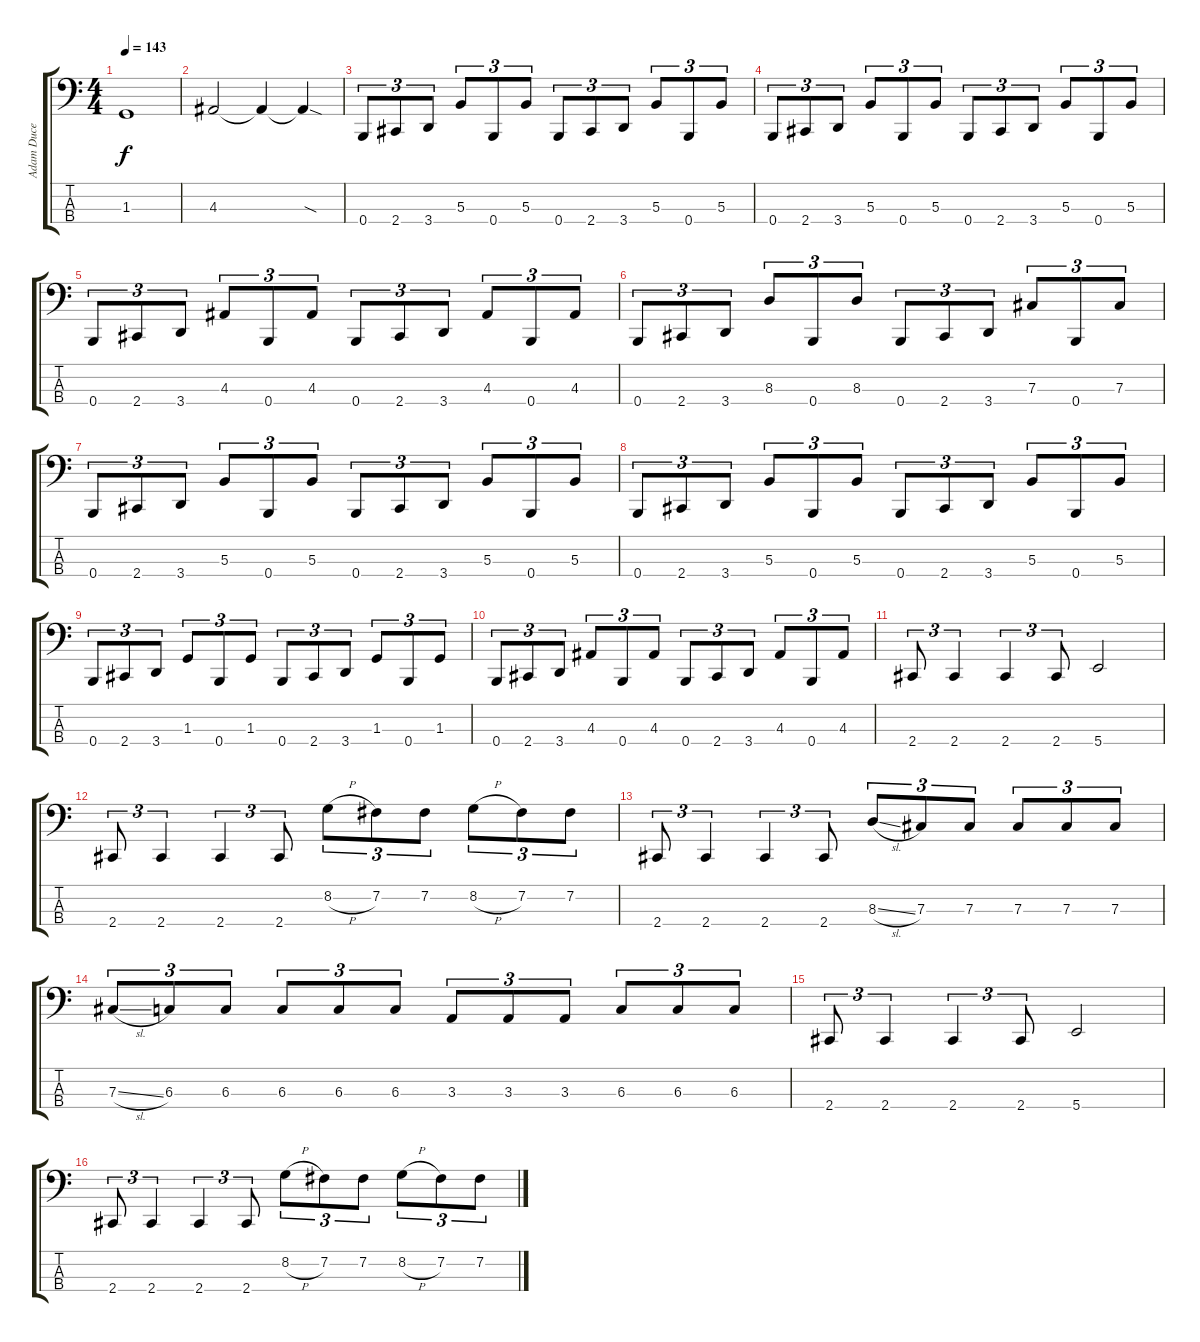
\track ("Adam Duce" "Adam Duce") {instrument electricbassfinger}
\staff {score tabs}
\tuning (E2 B1 Gb1 B0) {hide}
\ts (4 4)
\tempo 143
\clef f4
\ks c
1.3.1{dy f} |
4.3.2 4.3{t}.4 4.3{sod t}.4 |
0.4.8{tu (3 2)} 2.4.8{tu (3 2)} 3.4.8{tu (3 2)} 5.3.8{tu (3 2)} 0.4.8{tu (3 2)} 5.3.8{tu (3 2)} 0.4.8{tu (3 2)} 2.4.8{tu (3 2)} 3.4.8{tu (3 2)} 5.3.8{tu (3 2)} 0.4.8{tu (3 2)} 5.3.8{tu (3 2)} |
0.4.8{tu (3 2)} 2.4.8{tu (3 2)} 3.4.8{tu (3 2)} 5.3.8{tu (3 2)} 0.4.8{tu (3 2)} 5.3.8{tu (3 2)} 0.4.8{tu (3 2)} 2.4.8{tu (3 2)} 3.4.8{tu (3 2)} 5.3.8{tu (3 2)} 0.4.8{tu (3 2)} 5.3.8{tu (3 2)} |
0.4.8{tu (3 2)} 2.4.8{tu (3 2)} 3.4.8{tu (3 2)} 4.3.8{tu (3 2)} 0.4.8{tu (3 2)} 4.3.8{tu (3 2)} 0.4.8{tu (3 2)} 2.4.8{tu (3 2)} 3.4.8{tu (3 2)} 4.3.8{tu (3 2)} 0.4.8{tu (3 2)} 4.3.8{tu (3 2)} |
0.4.8{tu (3 2)} 2.4.8{tu (3 2)} 3.4.8{tu (3 2)} 8.3.8{tu (3 2)} 0.4.8{tu (3 2)} 8.3.8{tu (3 2)} 0.4.8{tu (3 2)} 2.4.8{tu (3 2)} 3.4.8{tu (3 2)} 7.3.8{tu (3 2)} 0.4.8{tu (3 2)} 7.3.8{tu (3 2)} |
0.4.8{tu (3 2)} 2.4.8{tu (3 2)} 3.4.8{tu (3 2)} 5.3.8{tu (3 2)} 0.4.8{tu (3 2)} 5.3.8{tu (3 2)} 0.4.8{tu (3 2)} 2.4.8{tu (3 2)} 3.4.8{tu (3 2)} 5.3.8{tu (3 2)} 0.4.8{tu (3 2)} 5.3.8{tu (3 2)} |
0.4.8{tu (3 2)} 2.4.8{tu (3 2)} 3.4.8{tu (3 2)} 5.3.8{tu (3 2)} 0.4.8{tu (3 2)} 5.3.8{tu (3 2)} 0.4.8{tu (3 2)} 2.4.8{tu (3 2)} 3.4.8{tu (3 2)} 5.3.8{tu (3 2)} 0.4.8{tu (3 2)} 5.3.8{tu (3 2)} |
0.4.8{tu (3 2)} 2.4.8{tu (3 2)} 3.4.8{tu (3 2)} 1.3.8{tu (3 2)} 0.4.8{tu (3 2)} 1.3.8{tu (3 2)} 0.4.8{tu (3 2)} 2.4.8{tu (3 2)} 3.4.8{tu (3 2)} 1.3.8{tu (3 2)} 0.4.8{tu (3 2)} 1.3.8{tu (3 2)} |
0.4.8{tu (3 2)} 2.4.8{tu (3 2)} 3.4.8{tu (3 2)} 4.3.8{tu (3 2)} 0.4.8{tu (3 2)} 4.3.8{tu (3 2)} 0.4.8{tu (3 2)} 2.4.8{tu (3 2)} 3.4.8{tu (3 2)} 4.3.8{tu (3 2)} 0.4.8{tu (3 2)} 4.3.8{tu (3 2)} |
2.4.8{tu (3 2)} 2.4.4{tu (3 2)} 2.4.4{tu (3 2)} 2.4.8{tu (3 2)} 5.4.2 |
2.4.8{tu (3 2)} 2.4.4{tu (3 2)} 2.4.4{tu (3 2)} 2.4.8{tu (3 2)} 8.2{h}.8{tu (3 2)} 7.2.8{tu (3 2)} 7.2.8{tu (3 2)} 8.2{h}.8{tu (3 2)} 7.2.8{tu (3 2)} 7.2.8{tu (3 2)} |
2.4.8{tu (3 2)} 2.4.4{tu (3 2)} 2.4.4{tu (3 2)} 2.4.8{tu (3 2)} 8.3{sl}.8{tu (3 2)} 7.3.8{tu (3 2)} 7.3.8{tu (3 2)} 7.3.8{tu (3 2)} 7.3.8{tu (3 2)} 7.3.8{tu (3 2)} |
7.3{sl}.8{tu (3 2)} 6.3.8{tu (3 2)} 6.3.8{tu (3 2)} 6.3.8{tu (3 2)} 6.3.8{tu (3 2)} 6.3.8{tu (3 2)} 3.3.8{tu (3 2)} 3.3.8{tu (3 2)} 3.3.8{tu (3 2)} 6.3.8{tu (3 2)} 6.3.8{tu (3 2)} 6.3.8{tu (3 2)} |
2.4.8{tu (3 2)} 2.4.4{tu (3 2)} 2.4.4{tu (3 2)} 2.4.8{tu (3 2)} 5.4.2 |
2.4.8{tu (3 2)} 2.4.4{tu (3 2)} 2.4.4{tu (3 2)} 2.4.8{tu (3 2)} 8.2{h}.8{tu (3 2)} 7.2.8{tu (3 2)} 7.2.8{tu (3 2)} 8.2{h}.8{tu (3 2)} 7.2.8{tu (3 2)} 7.2.8{tu (3 2)}
